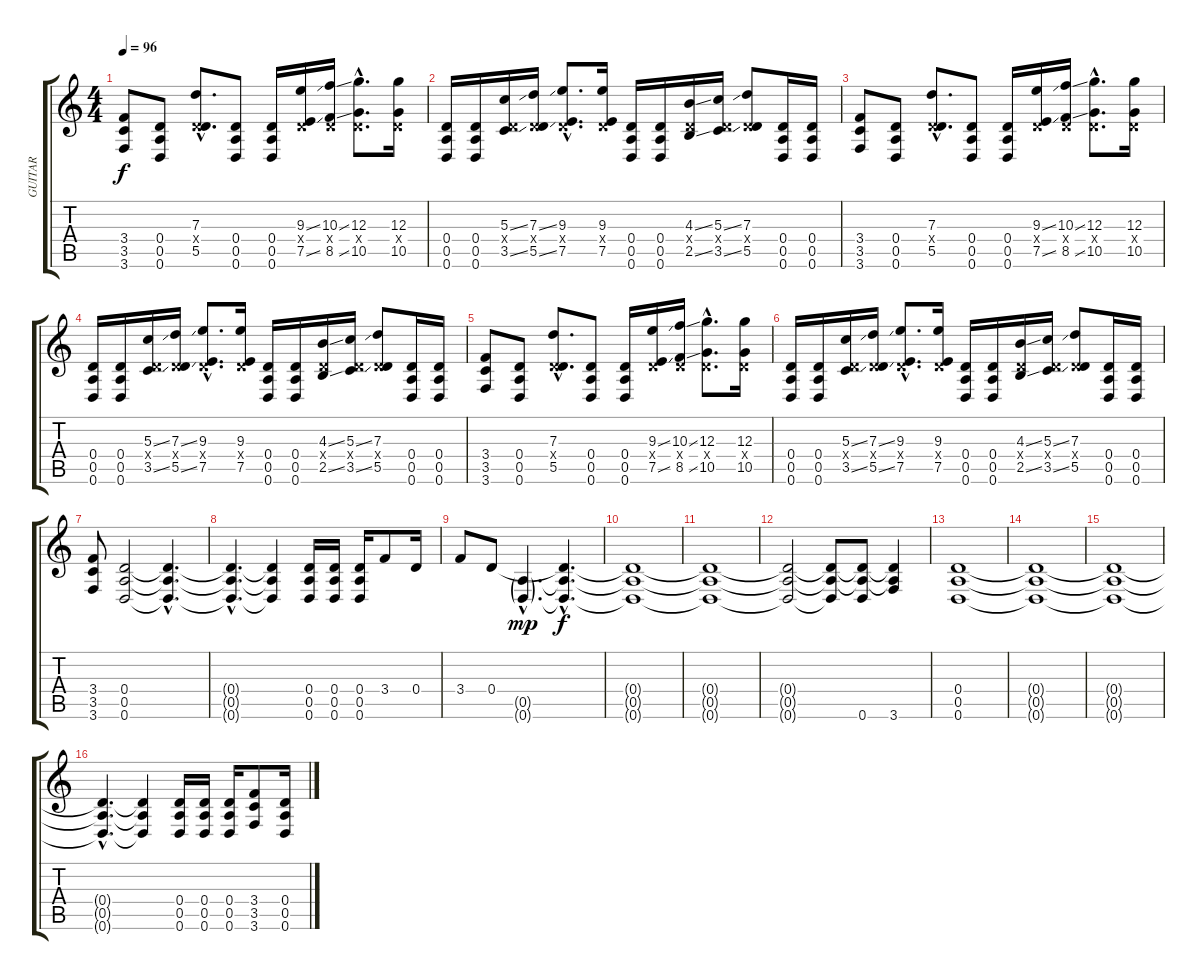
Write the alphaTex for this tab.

\track ("GUITAR" "GUITAR") {instrument distortionguitar}
\staff {score tabs}
\tuning (E4 B3 G3 D3 A2 D2) {hide}
\ts (4 4)
\tempo 96
\clef g2
\ks c
(3.4 3.5 3.6).8{dy f} (0.4 0.5 0.6).8 (7.3{hac} 0.4{hac x} 5.5{hac}).8{d} (0.4 0.5 0.6).8 (0.4 0.5 0.6).16 (9.3{ss} 0.4{x} 7.5{ss}).16 (10.3{ss} 0.4{x} 8.5{ss}).16 (12.3{hac} 0.4{hac x} 10.5{hac}).8{d} (12.3 0.4{x} 10.5).16 |
(0.4 0.5 0.6).16 (0.4 0.5 0.6).16 (5.3{ss} 0.4{x} 3.5{ss}).16 (7.3{ss} 0.4{x} 5.5{ss}).16 (9.3{hac} 0.4{hac x} 7.5{hac}).8{d} (9.3 0.4{x} 7.5).16 (0.4 0.5 0.6).16 (0.4 0.5 0.6).16 (4.3{ss} 0.4{x} 2.5{ss}).16 (5.3{ss} 0.4{x} 3.5{ss}).16 (7.3 0.4{x} 5.5).8 (0.4 0.5 0.6).16 (0.4 0.5 0.6).16 |
(3.4 3.5 3.6).8 (0.4 0.5 0.6).8 (7.3{hac} 0.4{hac x} 5.5{hac}).8{d} (0.4 0.5 0.6).8 (0.4 0.5 0.6).16 (9.3{ss} 0.4{x} 7.5{ss}).16 (10.3{ss} 0.4{x} 8.5{ss}).16 (12.3{hac} 0.4{hac x} 10.5{hac}).8{d} (12.3 0.4{x} 10.5).16 |
(0.4 0.5 0.6).16 (0.4 0.5 0.6).16 (5.3{ss} 0.4{x} 3.5{ss}).16 (7.3{ss} 0.4{x} 5.5{ss}).16 (9.3{hac} 0.4{hac x} 7.5{hac}).8{d} (9.3 0.4{x} 7.5).16 (0.4 0.5 0.6).16 (0.4 0.5 0.6).16 (4.3{ss} 0.4{x} 2.5{ss}).16 (5.3{ss} 0.4{x} 3.5{ss}).16 (7.3 0.4{x} 5.5).8 (0.4 0.5 0.6).16 (0.4 0.5 0.6).16 |
(3.4 3.5 3.6).8 (0.4 0.5 0.6).8 (7.3{hac} 0.4{hac x} 5.5{hac}).8{d} (0.4 0.5 0.6).8 (0.4 0.5 0.6).16 (9.3{ss} 0.4{x} 7.5{ss}).16 (10.3{ss} 0.4{x} 8.5{ss}).16 (12.3{hac} 0.4{hac x} 10.5{hac}).8{d} (12.3 0.4{x} 10.5).16 |
(0.4 0.5 0.6).16 (0.4 0.5 0.6).16 (5.3{ss} 0.4{x} 3.5{ss}).16 (7.3{ss} 0.4{x} 5.5{ss}).16 (9.3{hac} 0.4{hac x} 7.5{hac}).8{d} (9.3 0.4{x} 7.5).16 (0.4 0.5 0.6).16 (0.4 0.5 0.6).16 (4.3{ss} 0.4{x} 2.5{ss}).16 (5.3{ss} 0.4{x} 3.5{ss}).16 (7.3 0.4{x} 5.5).8 (0.4 0.5 0.6).16 (0.4 0.5 0.6).16 |
(3.4 3.5 3.6).8 (0.4 0.5 0.6).2 (0.4{hac t} 0.5{hac t} 0.6{hac t}).4{d} |
(0.4{hac t} 0.5{hac t} 0.6{hac t}).4{d} (0.4{t} 0.5{t} 0.6{t}).4 (0.4 0.5 0.6).16 (0.4 0.5 0.6).16 (0.4 0.5 0.6).16 3.4.8 0.4.16 |
3.4.8 0.4.8 (0.5{g hac} 0.6{g hac}).4{d dy mp} (0.4{hac t} 0.5{hac t} 0.6{hac t}).4{d dy f} |
(0.4{t} 0.5{t} 0.6{t}).1 |
(0.4{t} 0.5{t} 0.6{t}).1 |
(0.4{t} 0.5{t} 0.6{t}).2 (0.4{t} 0.5{t} 0.6{t}).8 (0.4{t} 0.5{t} 0.6).8 (0.4{t} 0.5{t} 3.6).4 |
(0.4 0.5 0.6).1 |
(0.4{t} 0.5{t} 0.6{t}).1 |
(0.4{t} 0.5{t} 0.6{t}).1 |
(0.4{hac t} 0.5{hac t} 0.6{hac t}).4{d} (0.4{t} 0.5{t} 0.6{t}).4 (0.4 0.5 0.6).16 (0.4 0.5 0.6).16 (0.4 0.5 0.6).16 (3.4 3.5 3.6).8 (0.4 0.5 0.6).16
